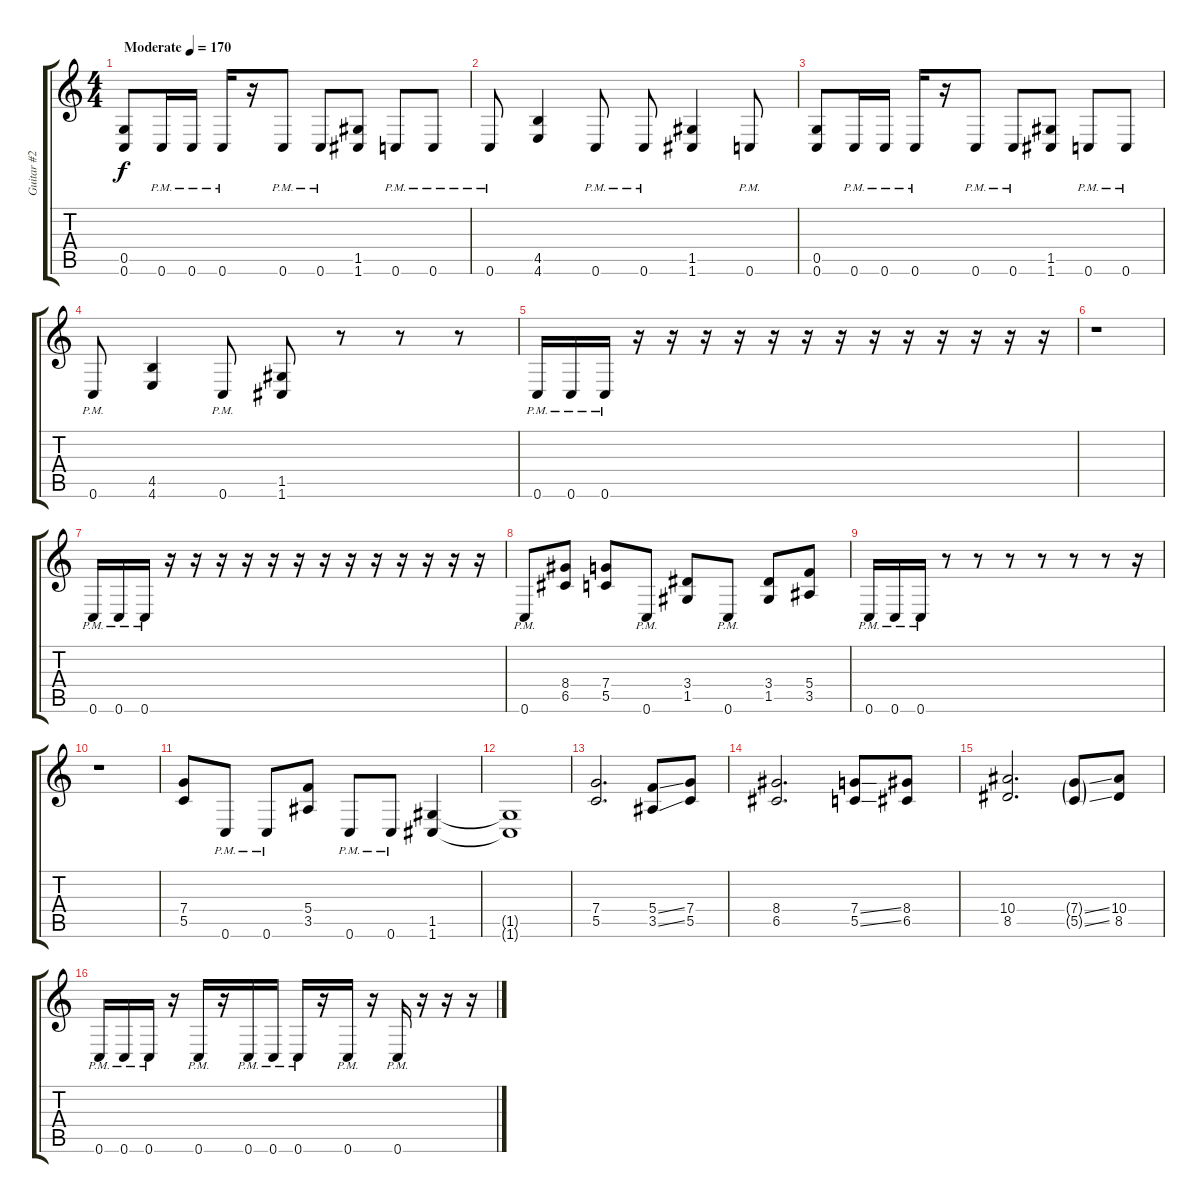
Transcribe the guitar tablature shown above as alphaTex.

\track ("Guitar #2 [Earl Pitts]" "Guitar #2 ") {instrument distortionguitar}
\staff {score tabs}
\tuning (D4 A3 F3 C3 G2 C2) {hide}
\ts (4 4)
\tempo (170 "Moderate")
\clef g2
\ks c
(0.5 0.6).8{dy f instrument distortionguitar} 0.6{pm}.16 0.6{pm}.16 0.6{pm}.16 r.16 0.6{pm}.8 0.6{pm}.8 (1.5 1.6).8 0.6{pm}.8 0.6{pm}.8 |
0.6{pm}.8 (4.5 4.6).4 0.6{pm}.8 0.6{pm}.8 (1.5 1.6).4 0.6{pm}.8 |
(0.5 0.6).8 0.6{pm}.16 0.6{pm}.16 0.6{pm}.16 r.16 0.6{pm}.8 0.6{pm}.8 (1.5 1.6).8 0.6{pm}.8 0.6{pm}.8 |
0.6{pm}.8 (4.5 4.6).4 0.6{pm}.8 (1.5 1.6).8 r.8 r.8 r.8 |
0.6{pm}.16 0.6{pm}.16 0.6{pm}.16 r.16 r.16 r.16 r.16 r.16 r.16 r.16 r.16 r.16 r.16 r.16 r.16 r.16 |
r.1 |
0.6{pm}.16 0.6{pm}.16 0.6{pm}.16 r.16 r.16 r.16 r.16 r.16 r.16 r.16 r.16 r.16 r.16 r.16 r.16 r.16 |
0.6{pm}.8 (8.4 6.5).8 (7.4 5.5).8 0.6{pm}.8 (3.4 1.5).8 0.6{pm}.8 (3.4 1.5).8 (5.4 3.5).8 |
0.6{pm}.16 0.6{pm}.16 0.6{pm}.16 r.8 r.8 r.8 r.8 r.8 r.8 r.16 |
r.1 |
(7.4 5.5).8 0.6{pm}.8 0.6{pm}.8 (5.4 3.5).8 0.6{pm}.8 0.6{pm}.8 (1.5 1.6).4 |
(1.5{t} 1.6{t}).1 |
(7.4 5.5).2{d} (5.4{ss} 3.5{ss}).8 (7.4 5.5).8 |
(8.4 6.5).2{d} (7.4{ss} 5.5{ss}).8 (8.4 6.5).8 |
(10.4 8.5).2{d} (7.4{ss g} 5.5{ss g}).8 (10.4 8.5).8 |
0.6{pm}.16 0.6{pm}.16 0.6{pm}.16 r.16 0.6{pm}.16 r.16 0.6{pm}.16 0.6{pm}.16 0.6{pm}.16 r.16 0.6{pm}.16 r.16 0.6{pm}.16 r.16 r.16 r.16
